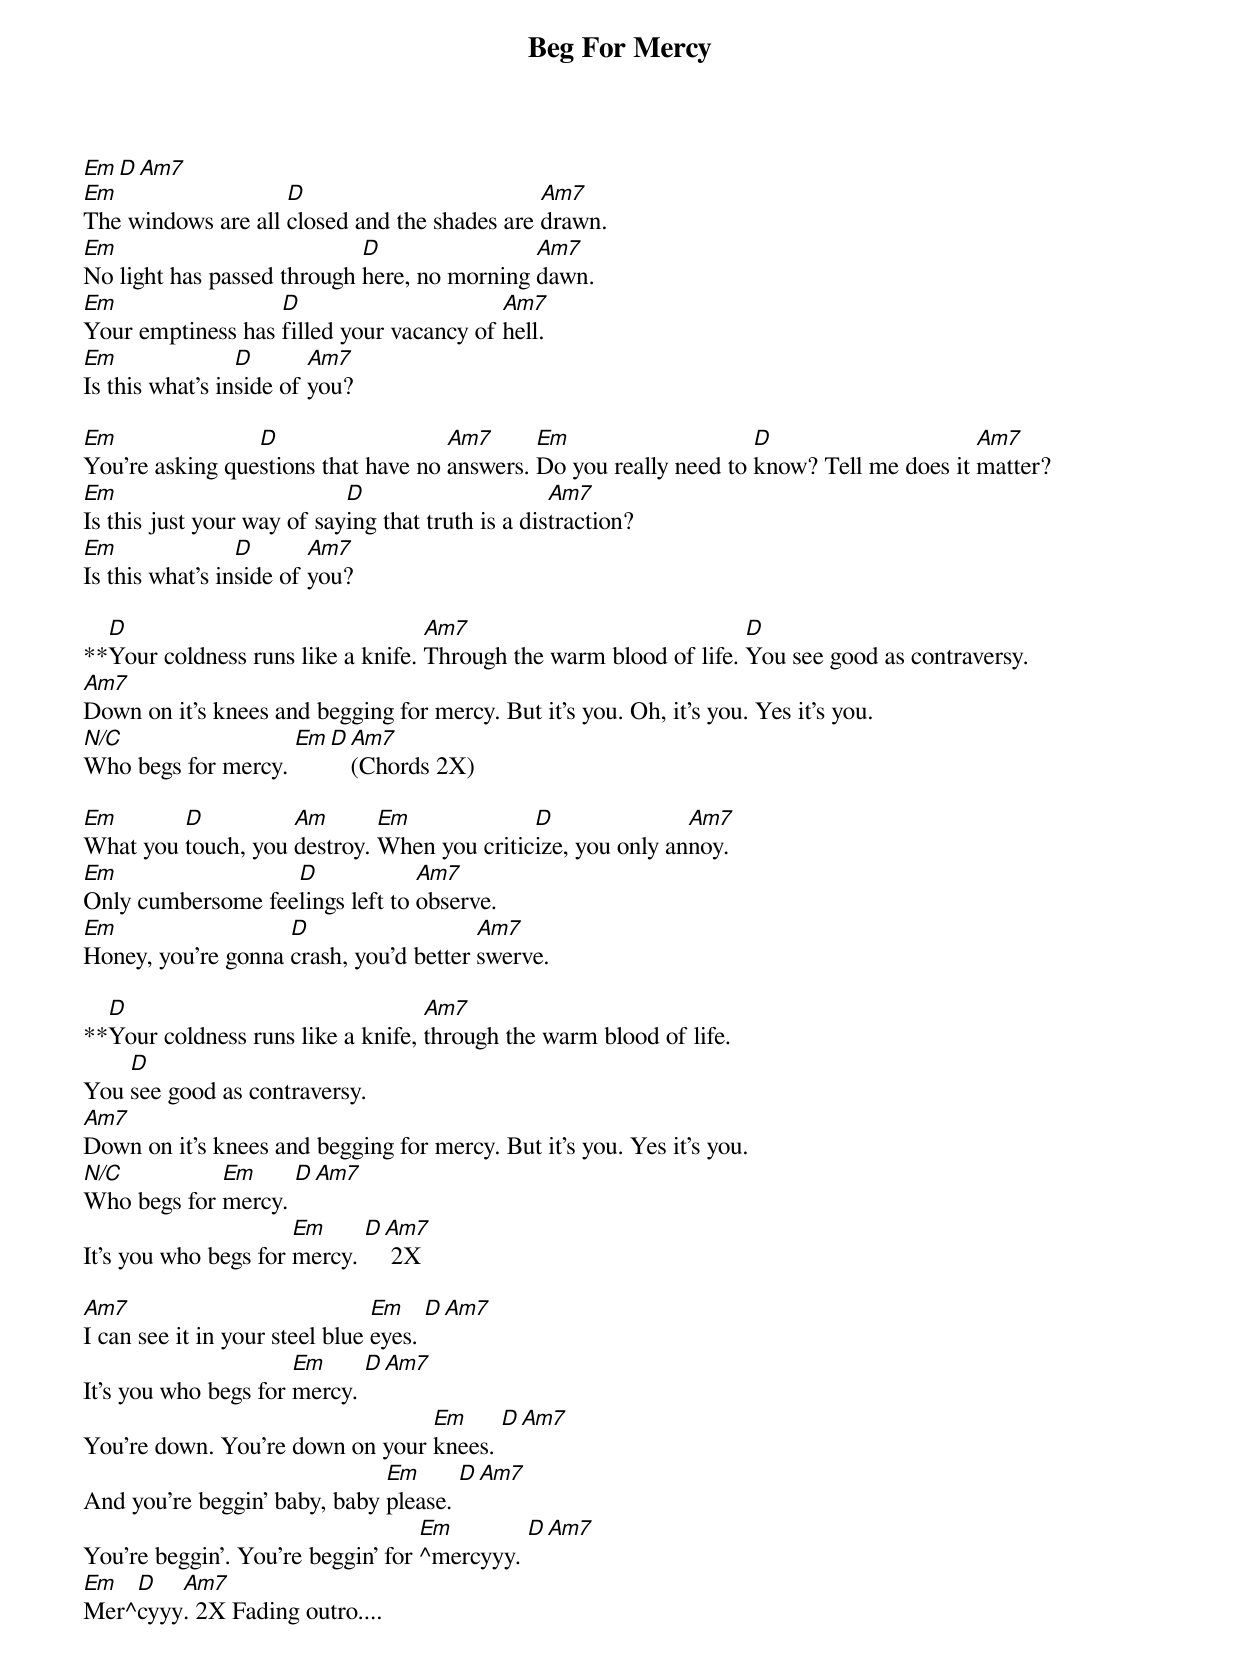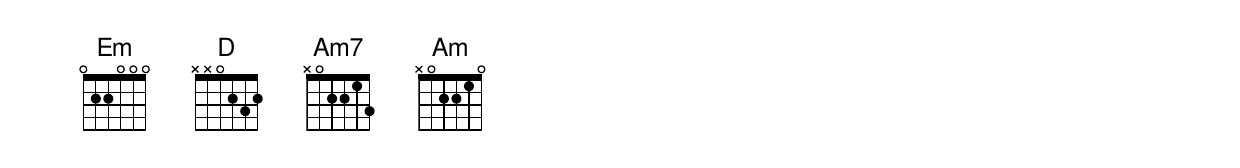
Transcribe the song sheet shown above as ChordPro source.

{title:Beg For Mercy}
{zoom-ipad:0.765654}
[Em][D][Am7]
[Em]The windows are all [D]closed and the shades are [Am7]drawn.
[Em]No light has passed through [D]here, no morning [Am7]dawn.
[Em]Your emptiness has [D]filled your vacancy of [Am7]hell.
[Em]Is this what’s in[D]side of [Am7]you?

[Em]You’re asking que[D]stions that have no [Am7]answers. [Em]Do you really need to [D]know? Tell me does it [Am7]matter?
[Em]Is this just your way of say[D]ing that truth is a dis[Am7]traction?
[Em]Is this what’s in[D]side of [Am7]you?

**[D]Your coldness runs like a knife. [Am7]Through the warm blood of life. [D]You see good as contraversy.
[Am7]Down on it’s knees and begging for mercy. But it’s you. Oh, it’s you. Yes it’s you.
[N/C]Who begs for mercy. [Em][D][Am7](Chords 2X)

[Em]What you [D]touch, you [Am]destroy. [Em]When you critic[D]ize, you only an[Am7]noy.
[Em]Only cumbersome fee[D]lings left to [Am7]observe.
[Em]Honey, you’re gonna [D]crash, you’d better [Am7]swerve.

**[D]Your coldness runs like a knife, [Am7]through the warm blood of life.
You [D]see good as contraversy.
[Am7]Down on it’s knees and begging for mercy. But it’s you. Yes it’s you.
[N/C]Who begs for [Em]mercy. [D][Am7]
It’s you who begs for [Em]mercy. [D][Am7] 2X

[Am7]I can see it in your steel blue [Em]eyes. [D][Am7]
It’s you who begs for [Em]mercy. [D][Am7]
You’re down. You’re down on your [Em]knees. [D][Am7]
And you’re beggin’ baby, baby [Em]please. [D][Am7]
You’re beggin’. You’re beggin’ for [Em]^mercyyy. [D][Am7]
[Em]Mer^[D]cyyy[Am7]. 2X Fading outro....
